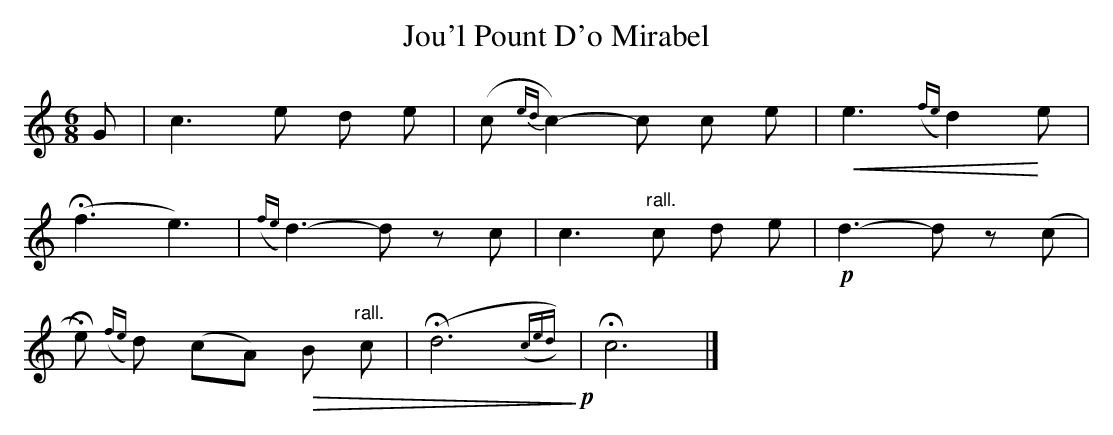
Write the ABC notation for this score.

X:1
T:Jou'l Pount D'o Mirabel
M:6/8
L:1/8
K:C
G | c3 e d e | (c{ed} c2) - c c e | !crescendo(! e3 ({fe} d2) !crescendo)! e |
!fermata! (f3 e3) | ({fe} d3) - d z c | c3 "rall." c d e | !p! d3 - d z (c |
!fermata! e) ({fe} d) (cA) !diminuendo(! B "rall." c | !fermata! (d6 !diminuendo)! !p! ({ced})) | !fermata! c6 |]
